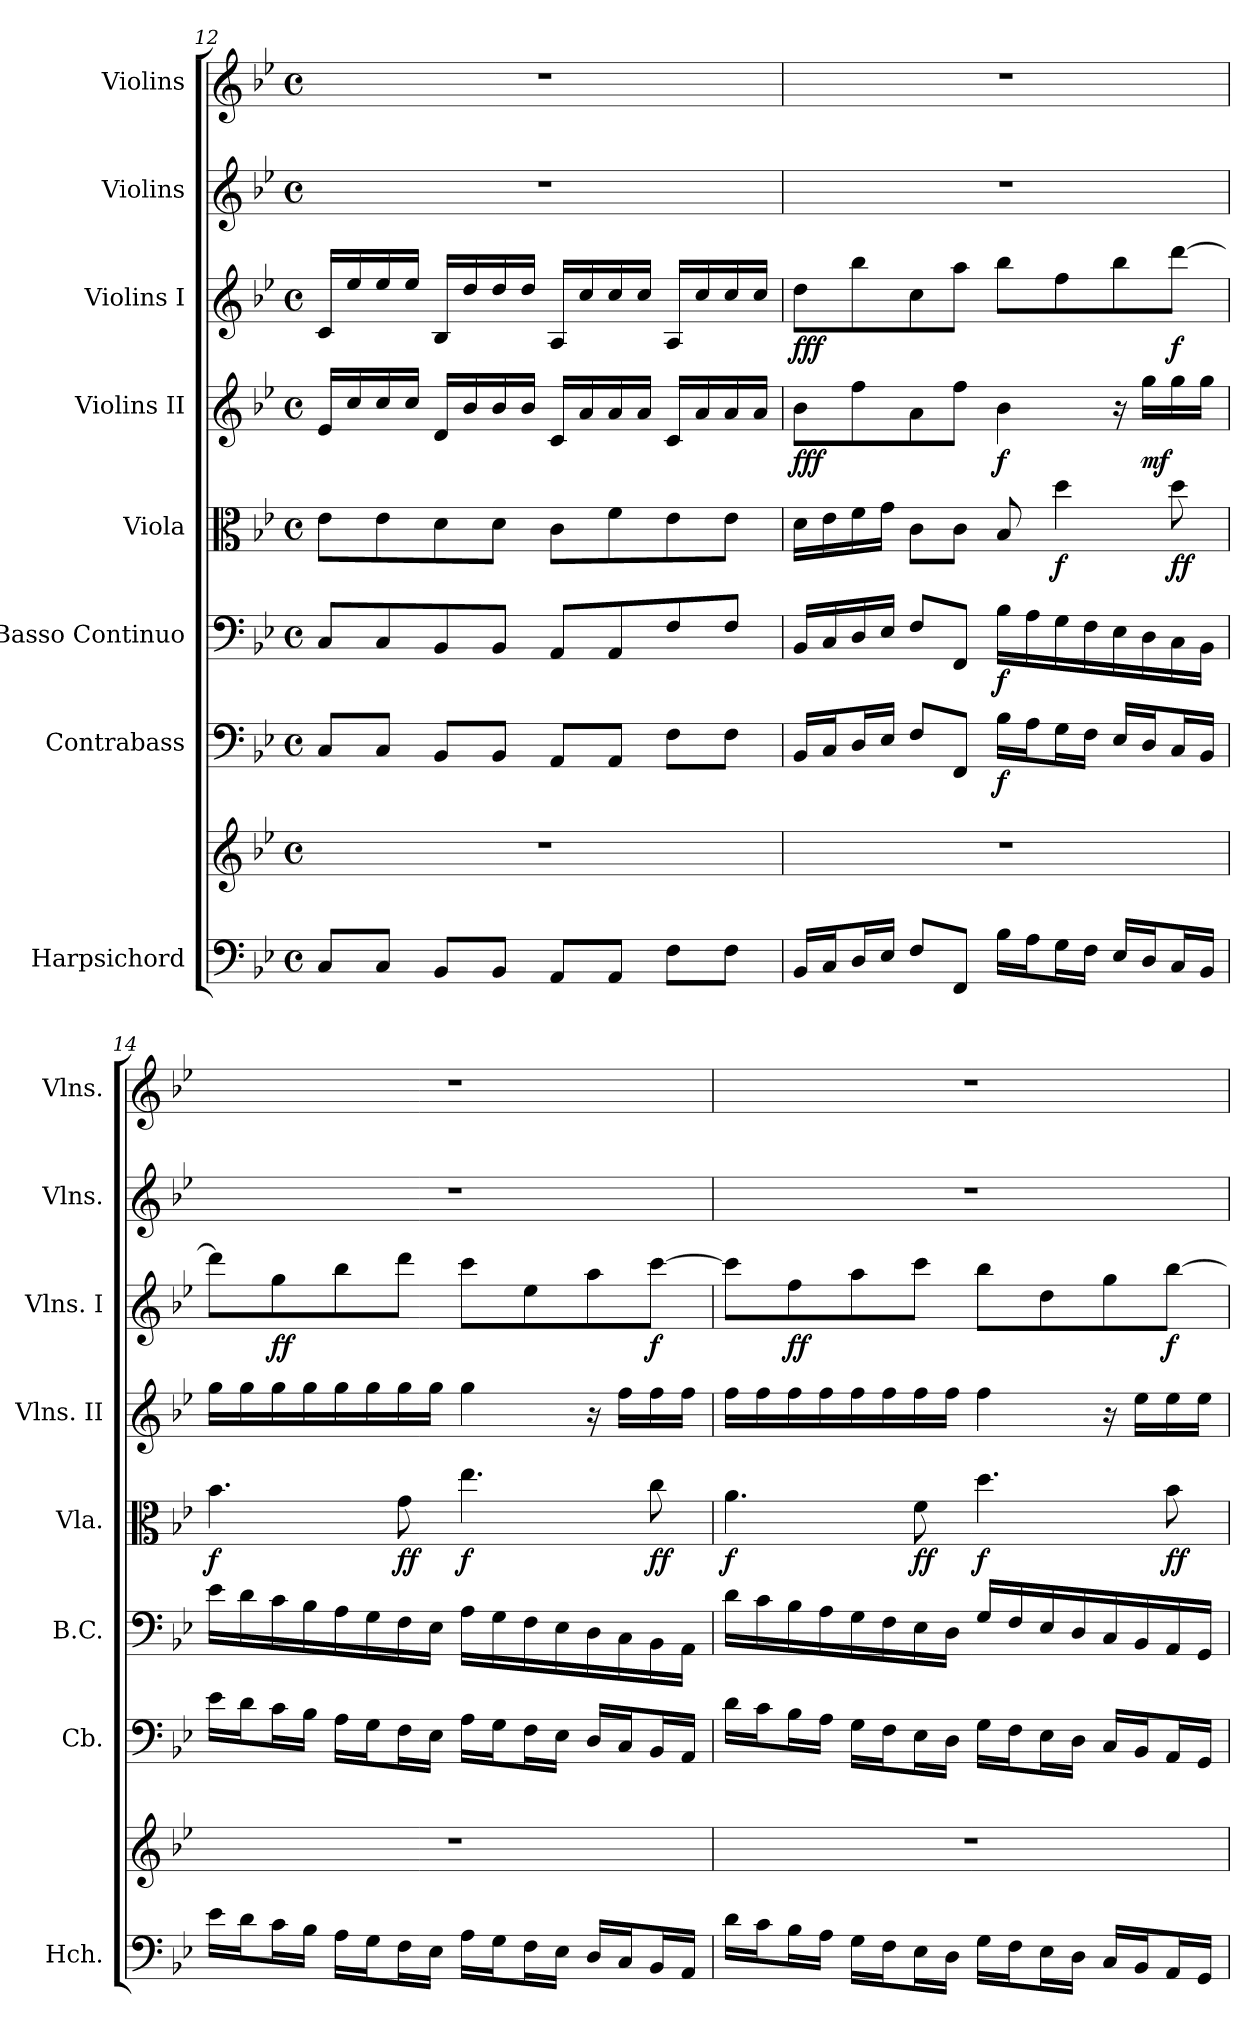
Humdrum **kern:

**kern	**kern	**kern	**dynam	**kern	**dynam	**kern	**dynam	**kern	**dynam	**kern	**dynam	**kern	**kern
*part8	*part8	*part7	*part7	*part6	*part6	*part5	*part5	*part4	*part4	*part3	*part3	*part2	*part1
*staff9	*staff8	*staff7	*staff7	*staff6	*staff6	*staff5	*staff5	*staff4	*staff4	*staff3	*staff3	*staff2	*staff1
*I"Harpsichord	*	*I"Contrabass	*	*I"Basso Continuo	*	*I"Viola	*	*I"Violins II	*	*I"Violins I	*	*I"Violins	*I"Violins
*I'Hch.	*	*I'Cb.	*	*I'B.C.	*	*I'Vla.	*	*I'Vlns. II	*	*I'Vlns. I	*	*I'Vlns.	*I'Vlns.
*clefF4	*clefG2	*clefF4	*	*clefF4	*	*clefC3	*	*clefG2	*	*clefG2	*	*clefG2	*clefG2
*	*	*ITrd7c12	*	*	*	*	*	*	*	*	*	*	*
*k[b-e-]	*k[b-e-]	*k[b-e-]	*	*k[b-e-]	*	*k[b-e-]	*	*k[b-e-]	*	*k[b-e-]	*	*k[b-e-]	*k[b-e-]
*M4/4	*M4/4	*M4/4	*	*M4/4	*	*M4/4	*	*M4/4	*	*M4/4	*	*M4/4	*M4/4
*met(c)	*met(c)	*met(c)	*	*met(c)	*	*met(c)	*	*met(c)	*	*met(c)	*	*met(c)	*met(c)
=12	=12	=12	=12	=12	=12	=12	=12	=12	=12	=12	=12	=12	=12
8C/L	1r	8CC/L	.	8C/L	.	8e-\L	.	16e-/LL	.	16c/LL	.	1r	1r
.	.	.	.	.	.	.	.	16cc/	.	16ee-/	.	.	.
8C/J	.	8CC/J	.	8C/	.	8e-\	.	16cc/	.	16ee-/	.	.	.
.	.	.	.	.	.	.	.	16cc/JJ	.	16ee-/JJ	.	.	.
8BB-/L	.	8BBB-/L	.	8BB-/	.	8d\	.	16d/LL	.	16B-/LL	.	.	.
.	.	.	.	.	.	.	.	16b-/	.	16dd/	.	.	.
8BB-/J	.	8BBB-/J	.	8BB-/J	.	8d\J	.	16b-/	.	16dd/	.	.	.
.	.	.	.	.	.	.	.	16b-/JJ	.	16dd/JJ	.	.	.
8AA/L	.	8AAA/L	.	8AA/L	.	8c\L	.	16c/LL	.	16A/LL	.	.	.
.	.	.	.	.	.	.	.	16a/	.	16cc/	.	.	.
8AA/J	.	8AAA/J	.	8AA/	.	8f\	.	16a/	.	16cc/	.	.	.
.	.	.	.	.	.	.	.	16a/JJ	.	16cc/JJ	.	.	.
8F\L	.	8FF\L	.	8F/	.	8e-\	.	16c/LL	.	16A/LL	.	.	.
.	.	.	.	.	.	.	.	16a/	.	16cc/	.	.	.
8F\J	.	8FF\J	.	8F/J	.	8e-\J	.	16a/	.	16cc/	.	.	.
.	.	.	.	.	.	.	.	16a/JJ	.	16cc/JJ	.	.	.
!!LO:PB:g=z
=13	=13	=13	=13	=13	=13	=13	=13	=13	=13	=13	=13	=13	=13
!	!	!	!	!	!	!	!	!	!LO:DY:b	!	!LO:DY:b	!	!
16BB-/LL	1r	16BBB-/LL	.	16BB-/LL	.	16d\LL	.	8b-\L	fff	8dd\L	fff	1r	1r
16C/J	.	16CC/J	.	16C/	.	16e-\	.	.	.	.	.	.	.
16D/L	.	16DD/L	.	16D/	.	16f\	.	8ff\	.	8bb-\	.	.	.
16E-/JJ	.	16EE-/JJ	.	16E-/JJ	.	16g\JJ	.	.	.	.	.	.	.
8F/L	.	8FF/L	.	8F/L	.	8c\L	.	8a\	.	8cc\	.	.	.
8FF/J	.	8FFF/J	.	8FF/J	.	8c\J	.	8ff\J	.	8aa\J	.	.	.
!	!	!	!LO:DY:b	!	!LO:DY:b	!	!	!	!LO:DY:b	!	!	!	!
16B-\LL	.	16BB-\LL	f	16B-\LL	f	8B-/	.	4b-\	f	8bb-\L	.	.	.
16A\J	.	16AA\J	.	16A\	.	.	.	.	.	.	.	.	.
!	!	!	!	!	!	!	!LO:DY:b	!	!	!	!	!	!
16G\L	.	16GG\L	.	16G\	.	4dd\	f	.	.	8ff\	.	.	.
16F\JJ	.	16FF\JJ	.	16F\	.	.	.	.	.	.	.	.	.
16E-/LL	.	16EE-/LL	.	16E-\	.	.	.	16r	.	8bb-\	.	.	.
!	!	!	!	!	!	!	!	!	!LO:DY:b	!	!	!	!
16D/J	.	16DD/J	.	16D\	.	.	.	16gg\LL	mf	.	.	.	.
!	!	!	!	!	!	!	!LO:DY:b	!	!	!	!LO:DY:b	!	!
16C/L	.	16CC/L	.	16C\	.	8dd\	ff	16gg\	.	[8ddd\J	f	.	.
16BB-/JJ	.	16BBB-/JJ	.	16BB-\JJ	.	.	.	16gg\JJ	.	.	.	.	.
=14	=14	=14	=14	=14	=14	=14	=14	=14	=14	=14	=14	=14	=14
!	!	!	!	!	!	!	!LO:DY:b	!	!	!	!	!	!
16e-\LL	1r	16E-\LL	.	16e-\LL	.	4.b-\	f	16gg\LL	.	8ddd\L]	.	1r	1r
16d\J	.	16D\J	.	16d\	.	.	.	16gg\	.	.	.	.	.
!	!	!	!	!	!	!	!	!	!	!	!LO:DY:b	!	!
16c\L	.	16C\L	.	16c\	.	.	.	16gg\	.	8gg\	ff	.	.
16B-\JJ	.	16BB-\JJ	.	16B-\	.	.	.	16gg\	.	.	.	.	.
16A\LL	.	16AA\LL	.	16A\	.	.	.	16gg\	.	8bb-\	.	.	.
16G\J	.	16GG\J	.	16G\	.	.	.	16gg\	.	.	.	.	.
!	!	!	!	!	!	!	!LO:DY:b	!	!	!	!	!	!
16F\L	.	16FF\L	.	16F\	.	8g\	ff	16gg\	.	8ddd\J	.	.	.
16E-\JJ	.	16EE-\JJ	.	16E-\JJ	.	.	.	16gg\JJ	.	.	.	.	.
!	!	!	!	!	!	!	!LO:DY:b	!	!	!	!	!	!
16A\LL	.	16AA\LL	.	16A\LL	.	4.ee-\	f	4gg\	.	8ccc\L	.	.	.
16G\J	.	16GG\J	.	16G\	.	.	.	.	.	.	.	.	.
16F\L	.	16FF\L	.	16F\	.	.	.	.	.	8ee-\	.	.	.
16E-\JJ	.	16EE-\JJ	.	16E-\	.	.	.	.	.	.	.	.	.
16D/LL	.	16DD/LL	.	16D\	.	.	.	16r	.	8aa\	.	.	.
16C/J	.	16CC/J	.	16C\	.	.	.	16ff\LL	.	.	.	.	.
!	!	!	!	!	!	!	!LO:DY:b	!	!	!	!LO:DY:b	!	!
16BB-/L	.	16BBB-/L	.	16BB-\	.	8cc\	ff	16ff\	.	[8ccc\J	f	.	.
16AA/JJ	.	16AAA/JJ	.	16AA\JJ	.	.	.	16ff\JJ	.	.	.	.	.
!!LO:LB:g=z
=15	=15	=15	=15	=15	=15	=15	=15	=15	=15	=15	=15	=15	=15
!	!	!	!	!	!	!	!LO:DY:b	!	!	!	!	!	!
16d\LL	1r	16D\LL	.	16d\LL	.	4.a\	f	16ff\LL	.	8ccc\L]	.	1r	1r
16c\J	.	16C\J	.	16c\	.	.	.	16ff\	.	.	.	.	.
!	!	!	!	!	!	!	!	!	!	!	!LO:DY:b	!	!
16B-\L	.	16BB-\L	.	16B-\	.	.	.	16ff\	.	8ff\	ff	.	.
16A\JJ	.	16AA\JJ	.	16A\	.	.	.	16ff\	.	.	.	.	.
16G\LL	.	16GG\LL	.	16G\	.	.	.	16ff\	.	8aa\	.	.	.
16F\J	.	16FF\J	.	16F\	.	.	.	16ff\	.	.	.	.	.
!	!	!	!	!	!	!	!LO:DY:b	!	!	!	!	!	!
16E-\L	.	16EE-\L	.	16E-\	.	8f\	ff	16ff\	.	8ccc\J	.	.	.
16D\JJ	.	16DD\JJ	.	16D\JJ	.	.	.	16ff\JJ	.	.	.	.	.
!	!	!	!	!	!	!	!LO:DY:b	!	!	!	!	!	!
16G\LL	.	16GG\LL	.	16G/LL	.	4.dd\	f	4ff\	.	8bb-\L	.	.	.
16F\J	.	16FF\J	.	16F/	.	.	.	.	.	.	.	.	.
16E-\L	.	16EE-\L	.	16E-/	.	.	.	.	.	8dd\	.	.	.
16D\JJ	.	16DD\JJ	.	16D/	.	.	.	.	.	.	.	.	.
16C/LL	.	16CC/LL	.	16C/	.	.	.	16r	.	8gg\	.	.	.
16BB-/J	.	16BBB-/J	.	16BB-/	.	.	.	16ee-\LL	.	.	.	.	.
!	!	!	!	!	!	!	!LO:DY:b	!	!	!	!LO:DY:b	!	!
16AA/L	.	16AAA/L	.	16AA/	.	8b-\	ff	16ee-\	.	[8bb-\J	f	.	.
16GG/JJ	.	16GGG/JJ	.	16GG/JJ	.	.	.	16ee-\JJ	.	.	.	.	.
=	=	=	=	=	=	=	=	=	=	=	=	=	=
*-	*-	*-	*-	*-	*-	*-	*-	*-	*-	*-	*-	*-	*-
